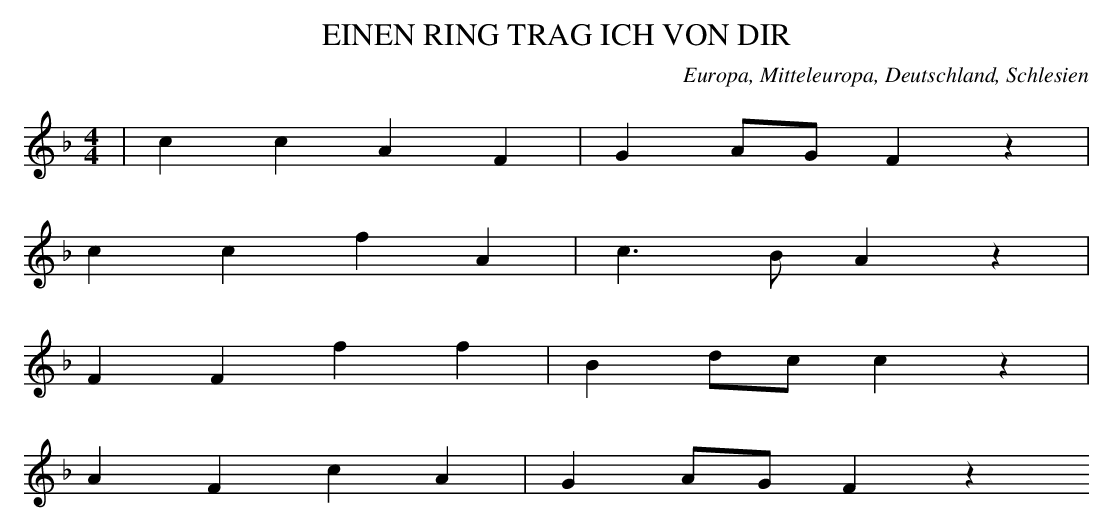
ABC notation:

X:1
T: EINEN RING TRAG ICH VON DIR
O: Europa, Mitteleuropa, Deutschland, Schlesien
M: 4/4
L: 1/8
K: F
 | c2c2A2F2 | G2AGF2z2 |
c2c2f2A2 | c3BA2z2 |
F2F2f2f2 | B2dcc2z2 |
A2F2c2A2 | G2AGF2z2
